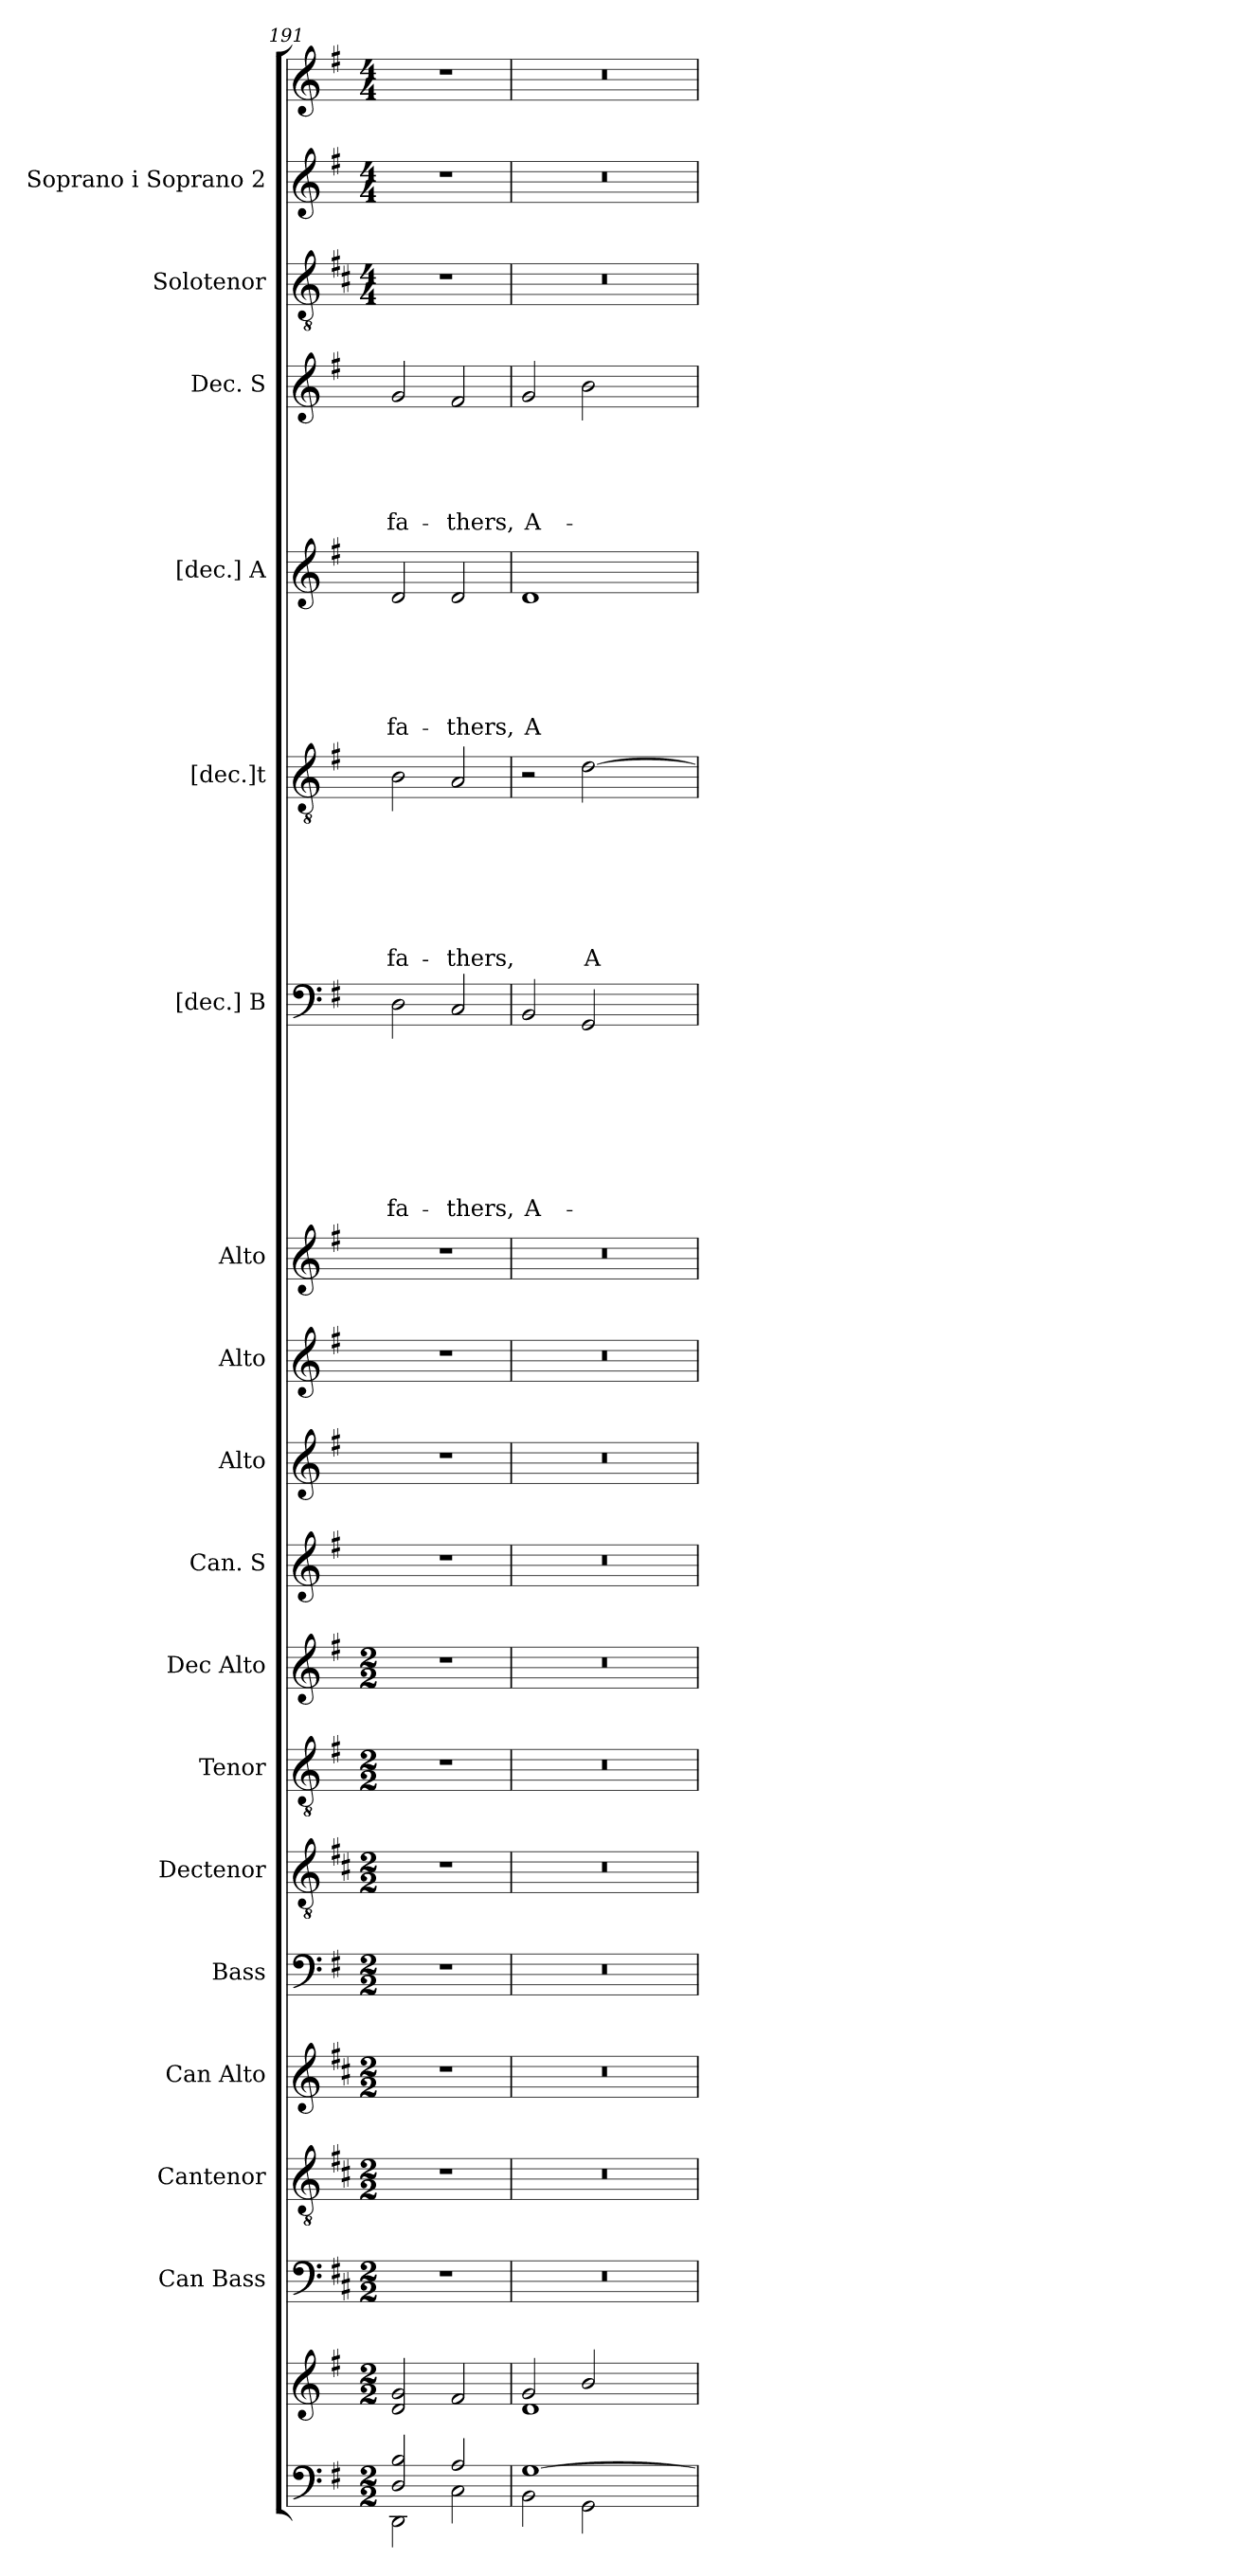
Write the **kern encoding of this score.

**kern	**kern	**kern	**kern	**kern	**kern	**kern	**kern	**kern	**kern	**kern	**kern	**kern	**kern	**text	**text	**text	**text	**text	**text	**text	**text	**kern	**text	**text	**text	**text	**text	**text	**text	**kern	**text	**text	**text	**text	**text	**text	**kern	**text	**text	**text	**text	**text	**kern	**kern	**kern
*part19	*part18	*part17	*part16	*part15	*part14	*part13	*part12	*part11	*part10	*part9	*part8	*part7	*part6	*part6	*part6	*part6	*part6	*part6	*part6	*part6	*part6	*part5	*part5	*part5	*part5	*part5	*part5	*part5	*part5	*part4	*part4	*part4	*part4	*part4	*part4	*part4	*part3	*part3	*part3	*part3	*part3	*part3	*part2	*part1	*part1
*staff20	*staff19	*staff18	*staff17	*staff16	*staff15	*staff14	*staff13	*staff12	*staff11	*staff10	*staff9	*staff8	*staff7	*staff7	*staff7	*staff7	*staff7	*staff7	*staff7	*staff7	*staff7	*staff6	*staff6	*staff6	*staff6	*staff6	*staff6	*staff6	*staff6	*staff5	*staff5	*staff5	*staff5	*staff5	*staff5	*staff5	*staff4	*staff4	*staff4	*staff4	*staff4	*staff4	*staff3	*staff2	*staff1
*	*	*I"Can Bass	*I"Cantenor	*I"Can Alto	*I"Bass	*I"Dectenor	*I"Tenor	*I"Dec Alto	*I"Can. S	*I"Alto	*I"Alto	*I"Alto	*I"[dec.] B	*	*	*	*	*	*	*	*	*I"[dec.]t	*	*	*	*	*	*	*	*I"[dec.] A	*	*	*	*	*	*	*I"Dec. S	*	*	*	*	*	*I"Solotenor	*I"Soprano i Soprano 2	*
*	*	*	*	*I'Can Alto	*I'Bass	*I'Dectenor	*	*I'Dec Alto	*	*	*	*	*	*	*	*	*	*	*	*	*	*	*	*	*	*	*	*	*	*	*	*	*	*	*	*	*	*	*	*	*	*	*	*I'Si	*
*clefF4	*clefG2	*clefF4	*clefGv2	*clefG2	*clefF4	*clefGv2	*clefGv2	*clefG2	*clefG2	*clefG2	*clefG2	*clefG2	*clefF4	*	*	*	*	*	*	*	*	*clefGv2	*	*	*	*	*	*	*	*clefG2	*	*	*	*	*	*	*clefG2	*	*	*	*	*	*clefGv2	*clefG2	*clefG2
*k[f#]	*k[f#]	*k[f#c#]	*k[f#c#]	*k[f#c#]	*k[f#]	*k[f#c#]	*k[f#]	*k[f#]	*k[f#]	*k[f#]	*k[f#]	*k[f#]	*k[f#]	*	*	*	*	*	*	*	*	*k[f#]	*	*	*	*	*	*	*	*k[f#]	*	*	*	*	*	*	*k[f#]	*	*	*	*	*	*k[f#c#]	*k[f#]	*k[f#]
*G:	*G:	*D:	*D:	*D:	*G:	*D:	*G:	*G:	*G:	*G:	*G:	*G:	*G:	*	*	*	*	*	*	*	*	*G:	*	*	*	*	*	*	*	*G:	*	*	*	*	*	*	*G:	*	*	*	*	*	*D:	*G:	*G:
*M2/2	*M2/2	*M2/2	*M2/2	*M2/2	*M2/2	*M2/2	*M2/2	*M2/2	*	*	*	*	*	*	*	*	*	*	*	*	*	*	*	*	*	*	*	*	*	*	*	*	*	*	*	*	*	*	*	*	*	*	*M4/4	*M4/4	*M4/4
=191	=191	=191	=191	=191	=191	=191	=191	=191	=191	=191	=191	=191	=191	=191	=191	=191	=191	=191	=191	=191	=191	=191	=191	=191	=191	=191	=191	=191	=191	=191	=191	=191	=191	=191	=191	=191	=191	=191	=191	=191	=191	=191	=191	=191	=191
*^	*	*	*	*	*	*	*	*	*	*	*	*	*	*	*	*	*	*	*	*	*	*	*	*	*	*	*	*	*	*	*	*	*	*	*	*	*	*	*	*	*	*	*	*	*
!	!	!	!	!	!	!	!	!	!	!	!	!	!	!	!	!	!	!	!	!	!	!LO:LY:b	!	!	!	!	!	!	!	!LO:LY:b	!	!	!	!	!	!	!LO:LY:b	!	!	!	!	!	!LO:LY:b	!	!	!
2D/ 2B/	2DD\	2d/ 2g/	1r	1r	1r	1r	1r	1r	1r	1r	1r	1r	1r	2D\	.	.	.	.	.	.	.	-fa-	2B\	.	.	.	.	.	.	-fa-	2d/	.	.	.	.	.	-fa-	2g/	.	.	.	.	-fa-	1r	1r	1r
!	!	!	!	!	!	!	!	!	!	!	!	!	!	!	!	!	!	!	!	!	!	!LO:LY:b	!	!	!	!	!	!	!	!LO:LY:b	!	!	!	!	!	!	!LO:LY:b	!	!	!	!	!	!LO:LY:b	!	!	!
2A/	2C\	2f#/	.	.	.	.	.	.	.	.	.	.	.	2C/	.	.	.	.	.	.	.	-thers,	2A/	.	.	.	.	.	.	-thers,	2d/	.	.	.	.	.	-thers,	2f#/	.	.	.	.	-thers,	.	.	.
=192	=192	=192	=192	=192	=192	=192	=192	=192	=192	=192	=192	=192	=192	=192	=192	=192	=192	=192	=192	=192	=192	=192	=192	=192	=192	=192	=192	=192	=192	=192	=192	=192	=192	=192	=192	=192	=192	=192	=192	=192	=192	=192	=192	=192	=192	=192
*	*	*^	*	*	*	*	*	*	*	*	*	*	*	*	*	*	*	*	*	*	*	*	*	*	*	*	*	*	*	*	*	*	*	*	*	*	*	*	*	*	*	*	*	*	*	*
!	!	!	!	!	!	!	!	!	!	!	!	!	!	!	!	!	!	!	!	!	!	!	!LO:LY:b	!	!	!	!	!	!	!	!	!	!	!	!	!	!	!LO:LY:b	!	!	!	!	!	!LO:LY:b	!	!	!
[>1G	2BB\	2g/	1d	1r	1r	1r	1r	1r	1r	1r	1r	1r	1r	1r	2BB/	.	.	.	.	.	.	.	A-	2r	.	.	.	.	.	.	.	1d	.	.	.	.	.	A-	2g/	.	.	.	.	A-	1r	1r	1r
!	!	!	!	!	!	!	!	!	!	!	!	!	!	!	!	!	!	!	!	!	!	!	!	!	!	!	!	!	!	!	!LO:LY:b	!	!	!	!	!	!	!	!	!	!	!	!	!	!	!	!
.	2GG\	2b/	.	.	.	.	.	.	.	.	.	.	.	.	2GG/	.	.	.	.	.	.	.	.	[>2d\	.	.	.	.	.	.	A-	.	.	.	.	.	.	.	2b\	.	.	.	.	.	.	.	.
*v	*v	*	*	*	*	*	*	*	*	*	*	*	*	*	*	*	*	*	*	*	*	*	*	*	*	*	*	*	*	*	*	*	*	*	*	*	*	*	*	*	*	*	*	*	*	*	*
*	*v	*v	*	*	*	*	*	*	*	*	*	*	*	*	*	*	*	*	*	*	*	*	*	*	*	*	*	*	*	*	*	*	*	*	*	*	*	*	*	*	*	*	*	*	*	*
=	=	=	=	=	=	=	=	=	=	=	=	=	=	=	=	=	=	=	=	=	=	=	=	=	=	=	=	=	=	=	=	=	=	=	=	=	=	=	=	=	=	=	=	=	=
*-	*-	*-	*-	*-	*-	*-	*-	*-	*-	*-	*-	*-	*-	*-	*-	*-	*-	*-	*-	*-	*-	*-	*-	*-	*-	*-	*-	*-	*-	*-	*-	*-	*-	*-	*-	*-	*-	*-	*-	*-	*-	*-	*-	*-	*-
